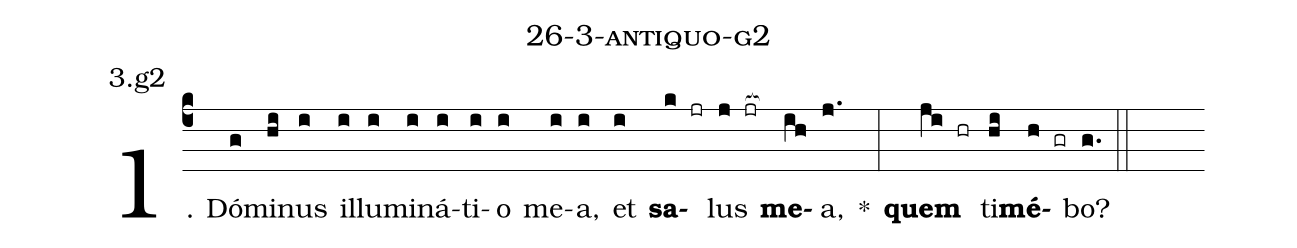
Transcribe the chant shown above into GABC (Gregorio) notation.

name: 26-3-antiquo-g2;
annotation: 3.g2;
%%
(c4)1. Dó(g)mi(hi)nus(i) il(i)lu(i)mi(i)ná(i)ti(i)o(i) me(i)a,(i) et(i) <b>sa</b>(k jr)lus(j jr[ocb:1{]) <b>me</b>(ih[ocb:0}])a,(j.) *(:) <b>quem</b>(ji hr) ti(hi)<b>mé</b>(h gr)bo?(g.) (::)
